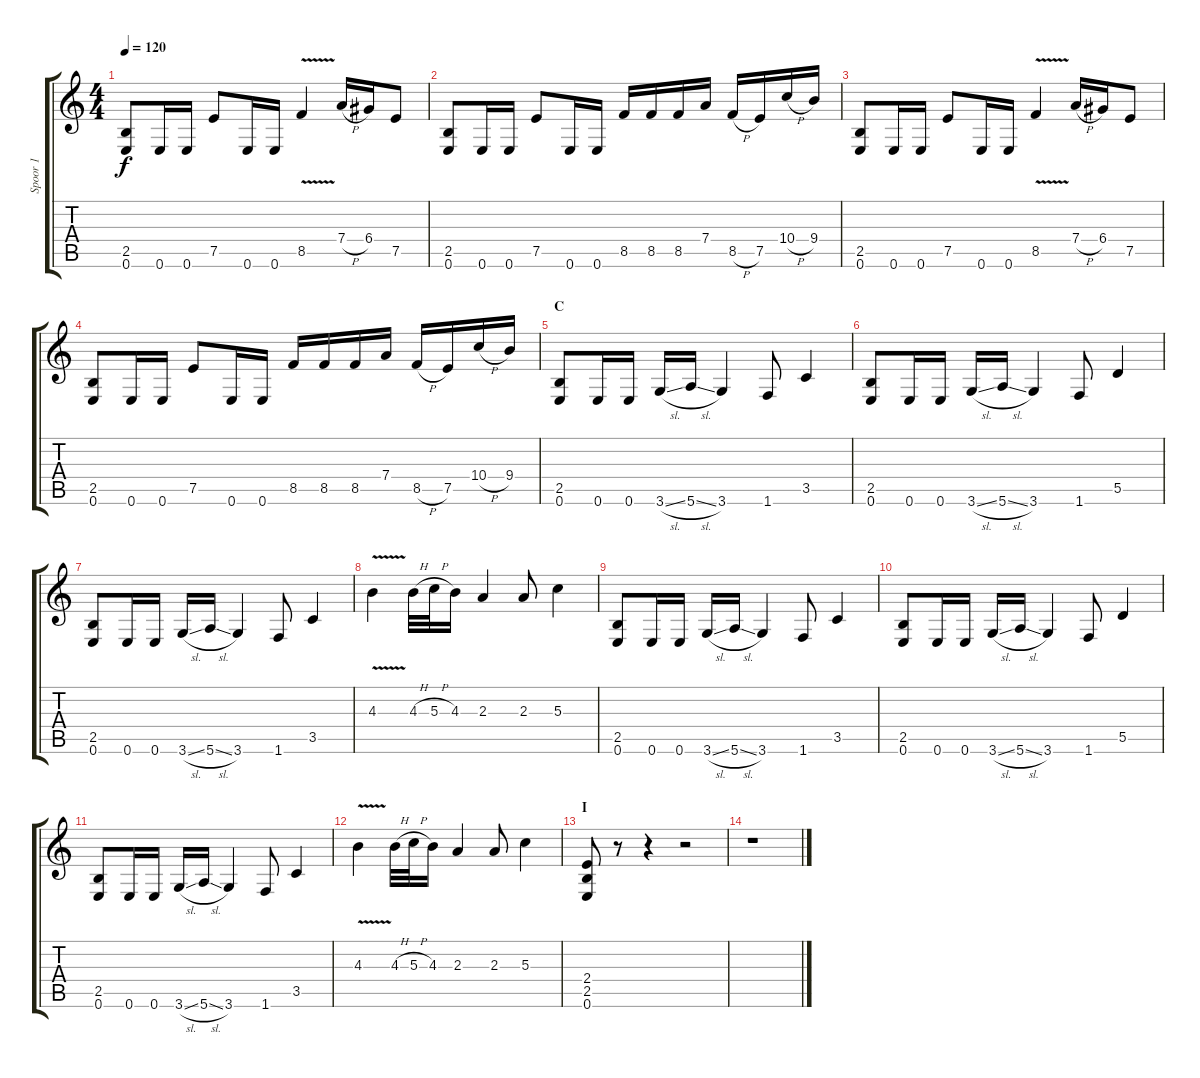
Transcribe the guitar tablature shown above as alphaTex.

\track ("Spoor 1" "Spoor 1") {instrument overdrivenguitar}
\staff {score tabs}
\tuning (E4 B3 G3 D3 A2 E2) {hide}
\ts (4 4)
\tempo 120
\clef g2
\ks c
(2.5 0.6).8{dy f} 0.6.16 0.6.16 7.5.8 0.6.16 0.6.16 8.5{v}.4 7.4{h}.16 6.4.16 7.5.8 |
(2.5 0.6).8 0.6.16 0.6.16 7.5.8 0.6.16 0.6.16 8.5.16 8.5.16 8.5.16 7.4.16 8.5{h}.16 7.5.16 10.4{h}.16 9.4.16 |
(2.5 0.6).8 0.6.16 0.6.16 7.5.8 0.6.16 0.6.16 8.5{v}.4 7.4{h}.16 6.4.16 7.5.8 |
(2.5 0.6).8 0.6.16 0.6.16 7.5.8 0.6.16 0.6.16 8.5.16 8.5.16 8.5.16 7.4.16 8.5{h}.16 7.5.16 10.4{h}.16 9.4.16 |
\section ("" "C")
(2.5 0.6).8 0.6.16 0.6.16 3.6{sl}.16 5.6{sl}.16 3.6.4 1.6.8 3.5.4 |
(2.5 0.6).8 0.6.16 0.6.16 3.6{sl}.16 5.6{sl}.16 3.6.4 1.6.8 5.5.4 |
(2.5 0.6).8 0.6.16 0.6.16 3.6{sl}.16 5.6{sl}.16 3.6.4 1.6.8 3.5.4 |
4.3{v}.4 4.3{h}.32 5.3{h}.32 4.3.16 2.3.4 2.3.8 5.3.4 |
(2.5 0.6).8 0.6.16 0.6.16 3.6{sl}.16 5.6{sl}.16 3.6.4 1.6.8 3.5.4 |
(2.5 0.6).8 0.6.16 0.6.16 3.6{sl}.16 5.6{sl}.16 3.6.4 1.6.8 5.5.4 |
(2.5 0.6).8 0.6.16 0.6.16 3.6{sl}.16 5.6{sl}.16 3.6.4 1.6.8 3.5.4 |
4.3{v}.4 4.3{h}.32 5.3{h}.32 4.3.16 2.3.4 2.3.8 5.3.4 |
\section ("" "I")
(2.4 2.5 0.6).8 r.8 r.4 r.2 |
r.1
